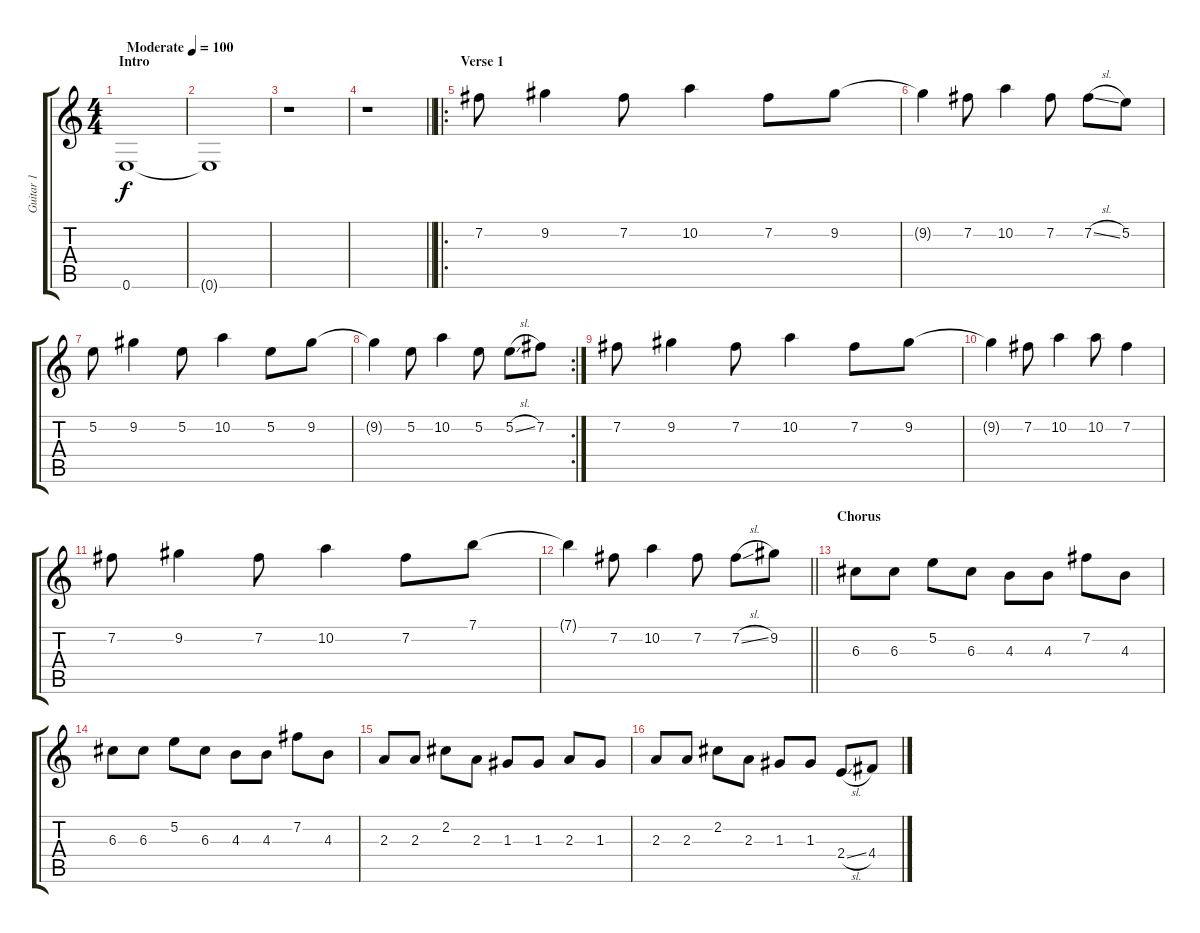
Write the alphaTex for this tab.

\track ("Guitar 1" "Guitar 1") {instrument electricguitarjazz}
\staff {score tabs}
\tuning (E4 B3 G3 D3 A2 E2) {hide}
\ts (4 4)
\section ("" "Intro")
\tempo (100 "Moderate")
\clef g2
\ks c
0.6.1{dy f instrument electricguitarjazz} |
0.6{t}.1 |
r.1 |
\barLineRight lightlight
r.1 |
\ro
\section ("" "Verse 1")
7.2.8 9.2.4 7.2.8 10.2.4 7.2.8 9.2.8 |
9.2{t}.4 7.2.8 10.2.4 7.2.8 7.2{sl}.8 5.2.8 |
5.2.8 9.2.4 5.2.8 10.2.4 5.2.8 9.2.8 |
\rc 2
9.2{t}.4 5.2.8 10.2.4 5.2.8 5.2{sl}.8 7.2.8 |
7.2.8 9.2.4 7.2.8 10.2.4 7.2.8 9.2.8 |
9.2{t}.4 7.2.8 10.2.4 10.2.8 7.2.4 |
7.2.8 9.2.4 7.2.8 10.2.4 7.2.8 7.1.8 |
\barLineRight lightlight
7.1{t}.4 7.2.8 10.2.4 7.2.8 7.2{sl}.8 9.2.8 |
\section ("" "Chorus")
6.3.8{instrument electricguitarjazz} 6.3.8 5.2.8 6.3.8 4.3.8 4.3.8 7.2.8 4.3.8 |
6.3.8 6.3.8 5.2.8 6.3.8 4.3.8 4.3.8 7.2.8 4.3.8 |
2.3.8 2.3.8 2.2.8 2.3.8 1.3.8 1.3.8 2.3.8 1.3.8 |
2.3.8 2.3.8 2.2.8 2.3.8 1.3.8 1.3.8 2.4{sl}.8 4.4.8
